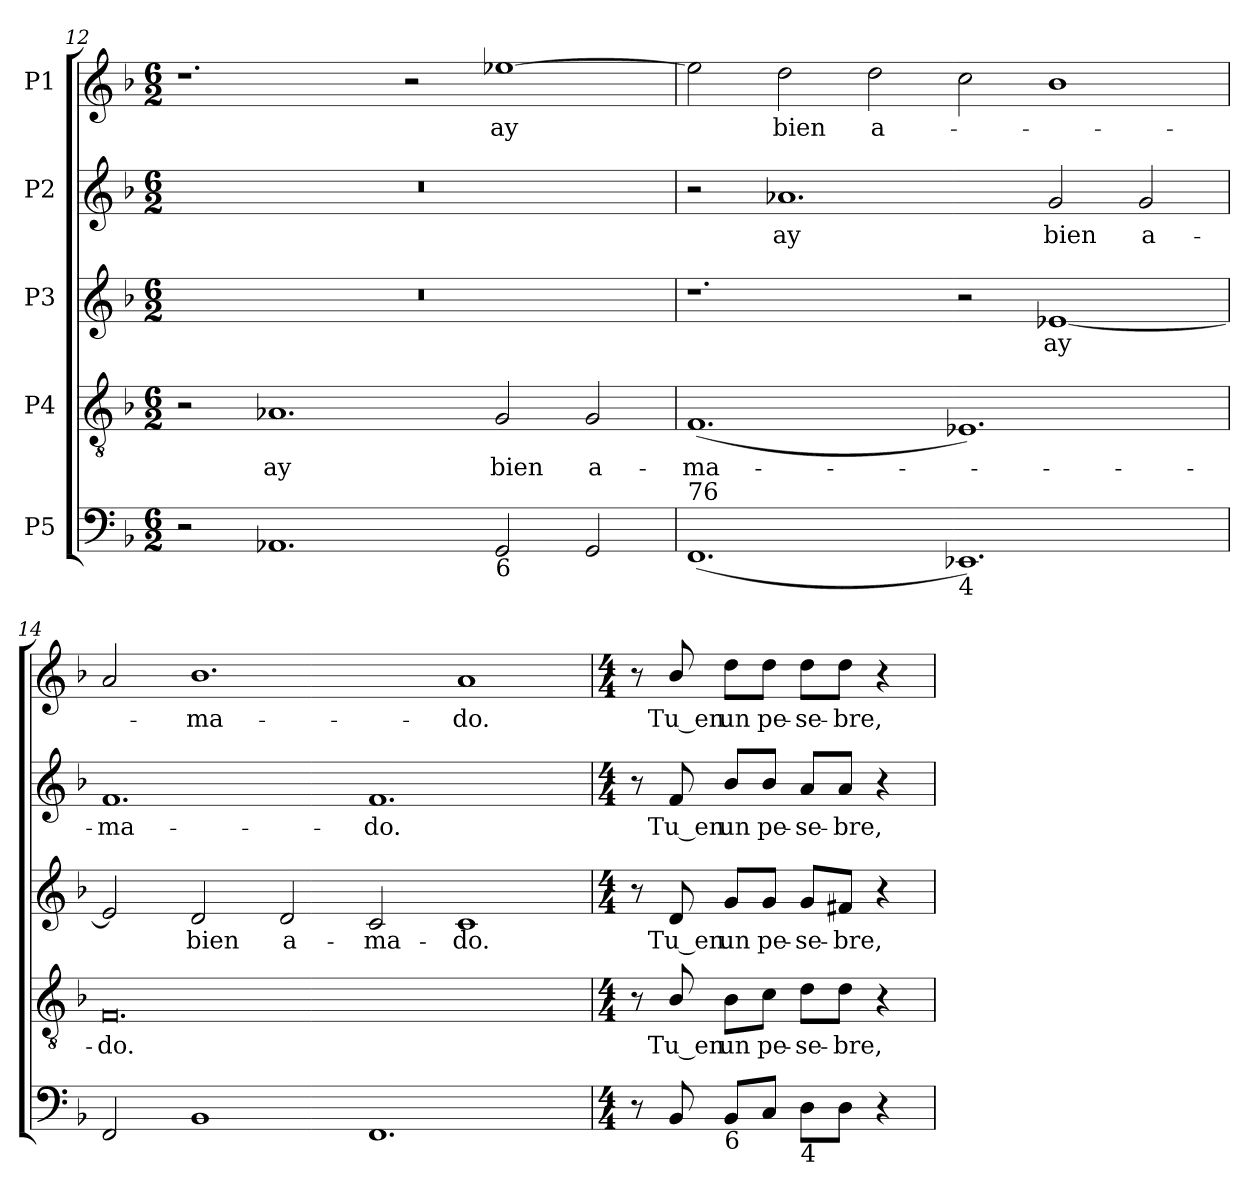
**kern	**kern	**text	**kern	**text	**kern	**text	**kern	**text
*part5	*part4	*part4	*part3	*part3	*part2	*part2	*part1	*part1
*staff5	*staff4	*staff4	*staff3	*staff3	*staff2	*staff2	*staff1	*staff1
*I"P5	*I"P4	*	*I"P3	*	*I"P2	*	*I"P1	*
*clefF4	*clefGv2	*	*clefG2	*	*clefG2	*	*clefG2	*
*	*ITrd7c12	*	*	*	*	*	*	*
*k[b-]	*k[b-]	*	*k[b-]	*	*k[b-]	*	*k[b-]	*
*F:	*F:	*	*F:	*	*F:	*	*F:	*
*M6/2	*M6/2	*	*M6/2	*	*M6/2	*	*M6/2	*
=12	=12	=12	=12	=12	=12	=12	=12	=12
!	!	!	!LO:N:vis=1	!	!LO:N:vis=1	!	!	!
2r	2r	.	0.r	.	0.r	.	1.r	.
!	!	!LO:LY:b:color=#000000	!	!	!	!	!	!
1.AA-Xi	1.AA-Xi	ay	.	.	.	.	.	.
.	.	.	.	.	.	.	2r	.
!	!	!LO:LY:b:color=#000000	!	!	!	!	!	!
!LO:TX:b:t=6	!	!	!	!	!	!	!	!
!	!	!	!	!	!	!	!	!LO:LY:b:color=#000000
2GGi/	2GGi/	bien	.	.	.	.	[1ee-Xi	ay
!	!	!LO:LY:b:color=#000000	!	!	!	!	!	!
2GGi/	2GGi/	a-	.	.	.	.	.	.
!!LO:PB:g=z
=13	=13	=13	=13	=13	=13	=13	=13	=13
!LO:TX:a:t=76	!	!	!	!	!	!	!	!
!	!	!LO:LY:b:color=#000000	!	!	!	!	!	!
(1.FFi	(1.FFi	-ma-	1.r	.	2r	.	2ee-i\]	.
!	!	!	!	!	!	!LO:LY:b:color=#000000	!	!
!	!	!	!	!	!	!	!	!LO:LY:b:color=#000000
.	.	.	.	.	1.a-Xi	ay	2ddi\	bien
!	!	!	!	!	!	!	!	!LO:LY:b:color=#000000
.	.	.	.	.	.	.	2ddi\	a-
!LO:TX:b:t=4	!	!	!	!	!	!	!	!
1.EE-Xi)	1.EE-Xi)	.	2r	.	.	.	2cci\	.
!	!	!	!	!LO:LY:b:color=#000000	!	!	!	!
!	!	!	!	!	!	!LO:LY:b:color=#000000	!	!
.	.	.	[1e-Xi	ay	2gi/	bien	1b-i	.
!	!	!	!	!	!	!LO:LY:b:color=#000000	!	!
.	.	.	.	.	2gi/	a-	.	.
=14	=14	=14	=14	=14	=14	=14	=14	=14
!	!	!LO:LY:b:color=#000000	!	!	!	!	!	!
!	!	!	!	!	!	!LO:LY:b:color=#000000	!	!
2FFi/	0.FFi	-do.	2e-i/]	.	1.fi	-ma-	2ai/	.
!	!	!	!	!LO:LY:b:color=#000000	!	!	!	!
!	!	!	!	!	!	!	!	!LO:LY:b:color=#000000
1BB-i	.	.	2di/	bien	.	.	1.b-i	-ma-
!	!	!	!	!LO:LY:b:color=#000000	!	!	!	!
.	.	.	2di/	a-	.	.	.	.
!	!	!	!	!LO:LY:b:color=#000000	!	!	!	!
!	!	!	!	!	!	!LO:LY:b:color=#000000	!	!
1.FFi	.	.	2ci/	-ma-	1.fi	-do.	.	.
!	!	!	!	!LO:LY:b:color=#000000	!	!	!	!
!	!	!	!	!	!	!	!	!LO:LY:b:color=#000000
.	.	.	1ci	-do.	.	.	1ai	-do.
!!LO:LB:g=z
=15	=15	=15	=15	=15	=15	=15	=15	=15
*M4/4	*M4/4	*	*M4/4	*	*M4/4	*	*M4/4	*
8r	8r	.	8r	.	8r	.	8r	.
!	!	!LO:LY:b:color=#000000	!	!	!	!	!	!
!	!	!	!	!LO:LY:b:color=#000000	!	!	!	!
!	!	!	!	!	!	!LO:LY:b:color=#000000	!	!
!	!	!	!	!	!	!	!	!LO:LY:b:color=#000000
8BB-i/	8BB-i/	Tu_en	8di/	Tu_en	8fi/	Tu_en	8b-i/	Tu_en
!	!	!LO:LY:b:color=#000000	!	!	!	!	!	!
!	!	!	!	!LO:LY:b:color=#000000	!	!	!	!
!	!	!	!	!	!	!LO:LY:b:color=#000000	!	!
!LO:TX:b:t=6	!	!	!	!	!	!	!	!
!	!	!	!	!	!	!	!	!LO:LY:b:color=#000000
8BB-i/L	8BB-i\L	un	8gi/L	un	8b-i/L	un	8ddi\L	un
!	!	!LO:LY:b:color=#000000	!	!	!	!	!	!
!	!	!	!	!LO:LY:b:color=#000000	!	!	!	!
!	!	!	!	!	!	!LO:LY:b:color=#000000	!	!
!	!	!	!	!	!	!	!	!LO:LY:b:color=#000000
8Ci/J	8Ci\J	pe-	8gi/J	pe-	8b-i/J	pe-	8ddi\J	pe-
!	!	!LO:LY:b:color=#000000	!	!	!	!	!	!
!	!	!	!	!LO:LY:b:color=#000000	!	!	!	!
!	!	!	!	!	!	!LO:LY:b:color=#000000	!	!
!LO:TX:b:t=4	!	!	!	!	!	!	!	!
!	!	!	!	!	!	!	!	!LO:LY:b:color=#000000
8Di\L	8Di\L	-se-	8gi/L	-se-	8ai/L	-se-	8ddi\L	-se-
!	!	!LO:LY:b:color=#000000	!	!	!	!	!	!
!	!	!	!	!LO:LY:b:color=#000000	!	!	!	!
!	!	!	!	!	!	!LO:LY:b:color=#000000	!	!
!	!	!	!	!	!	!	!	!LO:LY:b:color=#000000
8Di\J	8Di\J	-bre,	8f#Xi/J	-bre,	8ai/J	-bre,	8ddi\J	-bre,
4r	4r	.	4r	.	4r	.	4r	.
=	=	=	=	=	=	=	=	=
*-	*-	*-	*-	*-	*-	*-	*-	*-
